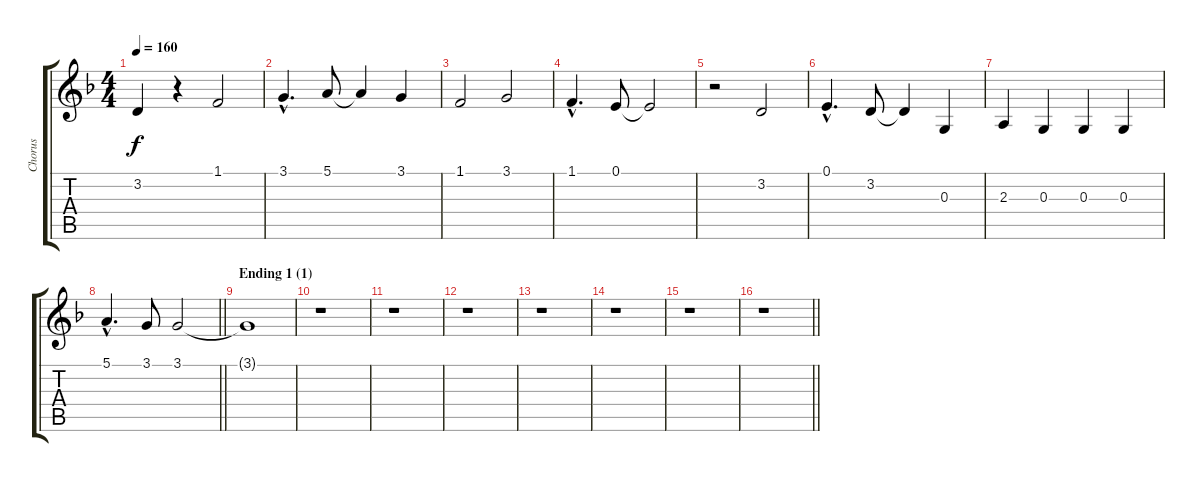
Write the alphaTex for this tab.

\track ("Chorus" "Chorus") {instrument sopranosax}
\staff {score tabs}
\tuning (E4 B3 G3 D3 A2 E2) {hide}
\ts (4 4)
\tempo 160
\clef g2
\ks f
3.2.4{dy f} r.4 1.1.2 |
3.1{hac}.4{d} 5.1.8 5.1{t}.4 3.1.4 |
1.1.2 3.1.2 |
1.1{hac}.4{d} 0.1.8 0.1{t}.2 |
r.2 3.2.2 |
0.1{hac}.4{d} 3.2.8 3.2{t}.4 0.3.4 |
2.3.4 0.3.4 0.3.4 0.3.4 |
\barLineRight lightlight
5.1{hac}.4{d} 3.1.8 3.1.2 |
\section ("" "Ending 1 (1)")
3.1{t}.1 |
r.1 |
r.1 |
r.1 |
r.1 |
r.1 |
r.1 |
\barLineRight lightlight
r.1
